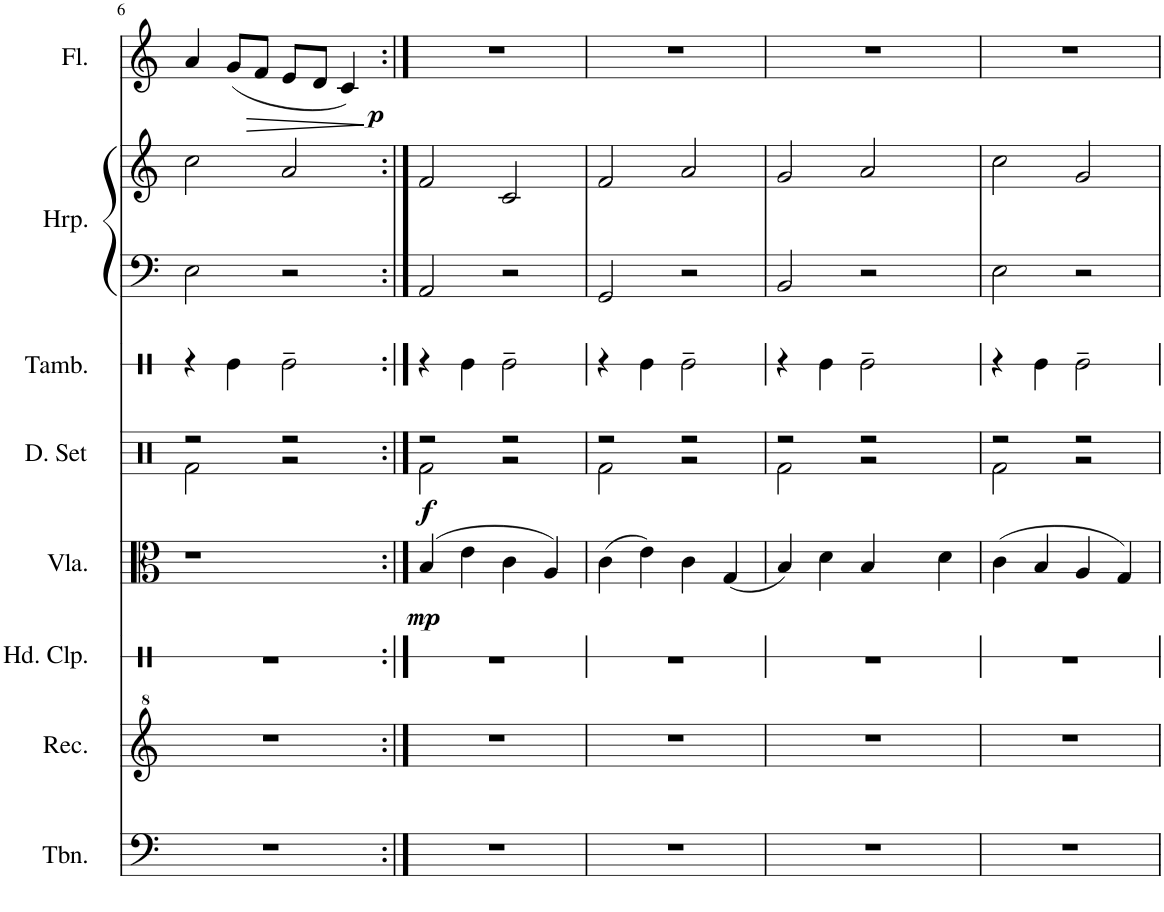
**kern	**kern	**kern	**kern	**dynam	**kern	**dynam	**kern	**kern	**kern	**kern	**dynam
*part8	*part7	*part6	*part5	*part5	*part4	*part4	*part3	*part2	*part2	*part1	*part1
*staff9	*staff8	*staff7	*staff6	*staff6	*staff5	*staff5	*staff4	*staff3	*staff2	*staff1	*staff1
*I"Trombone	*I"Recorder	*I"Hand Clap	*I"Viola	*	*I"Drumset	*	*I"Tambourine	*I"Harp	*	*I"Flute	*
*I'Tbn.	*I'Rec.	*I'Hd. Clp.	*I'Vla.	*	*I'D. Set	*	*I'Tamb.	*I'Hrp.	*	*I'Fl.	*
!!LO:PB:g=z
*clefF4	*clefG^2	*clefX	*clefC3	*	*clefX	*	*clefX	*clefF4	*clefG2	*clefG2	*
*k[]	*k[]	*k[]	*k[]	*	*k[]	*	*k[]	*k[]	*k[]	*k[]	*
*M4/4	*M4/4	*M4/4	*M4/4	*	*M4/4	*	*M4/4	*M4/4	*M4/4	*M4/4	*
=6	=6	=6	=6	=6	=6	=6	=6	=6	=6	=6	=6
*	*	*	*	*	*^	*	*	*	*	*	*
1r	1r	1r	1r	.	2r	2Rf\	.	4r	2E\	2cc\	4a/	.
.	.	.	.	.	.	.	.	4Re\	.	.	(8g/L	.
!	!	!	!	!	!	!	!	!	!	!	!	!LO:HP:b
.	.	.	.	.	.	.	.	.	.	.	8f/J	>
.	.	.	.	.	2r	2r	.	2Re~\	2r	2a/	8e/L	.
.	.	.	.	.	.	.	.	.	.	.	8d/J	.
!	!	!	!	!	!	!	!	!	!	!	!	!LO:DY:b
.	.	.	.	.	.	.	.	.	.	.	4c/)	p
*	*	*	*	*	*v	*v	*	*	*	*	*	*
.	.	.	.	.	.	.	.	.	.	.	]
=7:|!	=7:|!	=7:|!	=7:|!	=7:|!	=7:|!	=7:|!	=7:|!	=7:|!	=7:|!	=7:|!	=7:|!
*	*	*	*	*	*^	*	*	*	*	*	*
!	!	!	!	!LO:DY:b	!	!	!LO:DY:b	!	!	!	!	!
1r	1r	1r	(4B/	mp	2r	2Rf\	f	4r	2AA/	2f/	1r	.
.	.	.	4e\	.	.	.	.	4Re\	.	.	.	.
.	.	.	4c\	.	2r	2r	.	2Re~\	2r	2c/	.	.
.	.	.	4A/)	.	.	.	.	.	.	.	.	.
=8	=8	=8	=8	=8	=8	=8	=8	=8	=8	=8	=8	=8
1r	1r	1r	(4c\	.	2r	2Rf\	.	4r	2GG/	2f/	1r	.
.	.	.	4e\)	.	.	.	.	4Re\	.	.	.	.
.	.	.	4c\	.	2r	2r	.	2Re~\	2r	2a/	.	.
.	.	.	(4G/	.	.	.	.	.	.	.	.	.
=9	=9	=9	=9	=9	=9	=9	=9	=9	=9	=9	=9	=9
1r	1r	1r	4B/)	.	2r	2Rf\	.	4r	2BB/	2g/	1r	.
.	.	.	4d\	.	.	.	.	4Re\	.	.	.	.
.	.	.	4B/	.	2r	2r	.	2Re~\	2r	2a/	.	.
.	.	.	4d\	.	.	.	.	.	.	.	.	.
=10	=10	=10	=10	=10	=10	=10	=10	=10	=10	=10	=10	=10
1r	1r	1r	(4c\	.	2r	2Rf\	.	4r	2E\	2cc\	1r	.
.	.	.	4B/	.	.	.	.	4Re\	.	.	.	.
.	.	.	4A/	.	2r	2r	.	2Re~\	2r	2g/	.	.
.	.	.	4G/)	.	.	.	.	.	.	.	.	.
*	*	*	*	*	*v	*v	*	*	*	*	*	*
=	=	=	=	=	=	=	=	=	=	=	=
*-	*-	*-	*-	*-	*-	*-	*-	*-	*-	*-	*-
